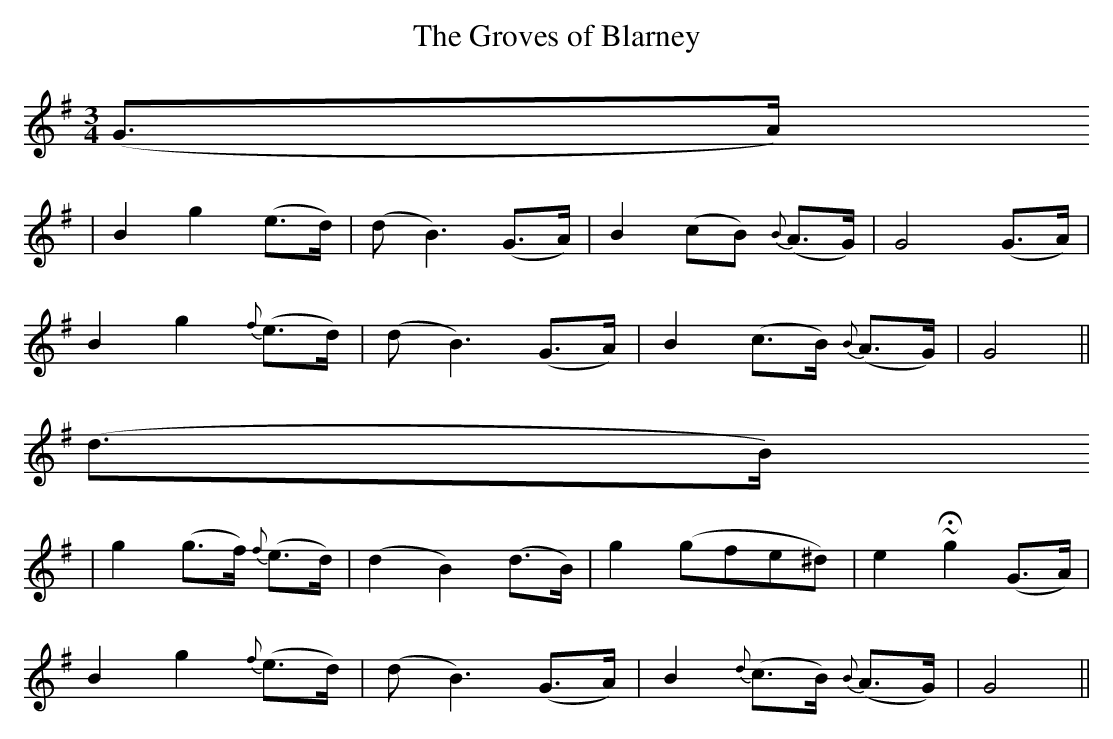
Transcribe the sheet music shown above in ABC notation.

X:1
T: The Groves of Blarney
M: 3/4
L: 1/8
K: G
(G>A)
| B2 g2 (e>d) | (d B3) (G>A) | B2 (cB) {B}(A>G) | G4 (G>A) |
B2 g2 {f}(e>d) | (d B3) (G>A) | B2 (c>B) {B}(A>G) | G4 ||
(d>B)
| g2 (g>f) {f}(e>d) | (d2 B2) (d>B) | g2 (gfe^d) | e2 ~Hg2 (G>A) |
B2 g2 {f}(e>d) | (d B3) (G>A) | B2 {d}(c>B) {B}(A>G) | G4 ||
